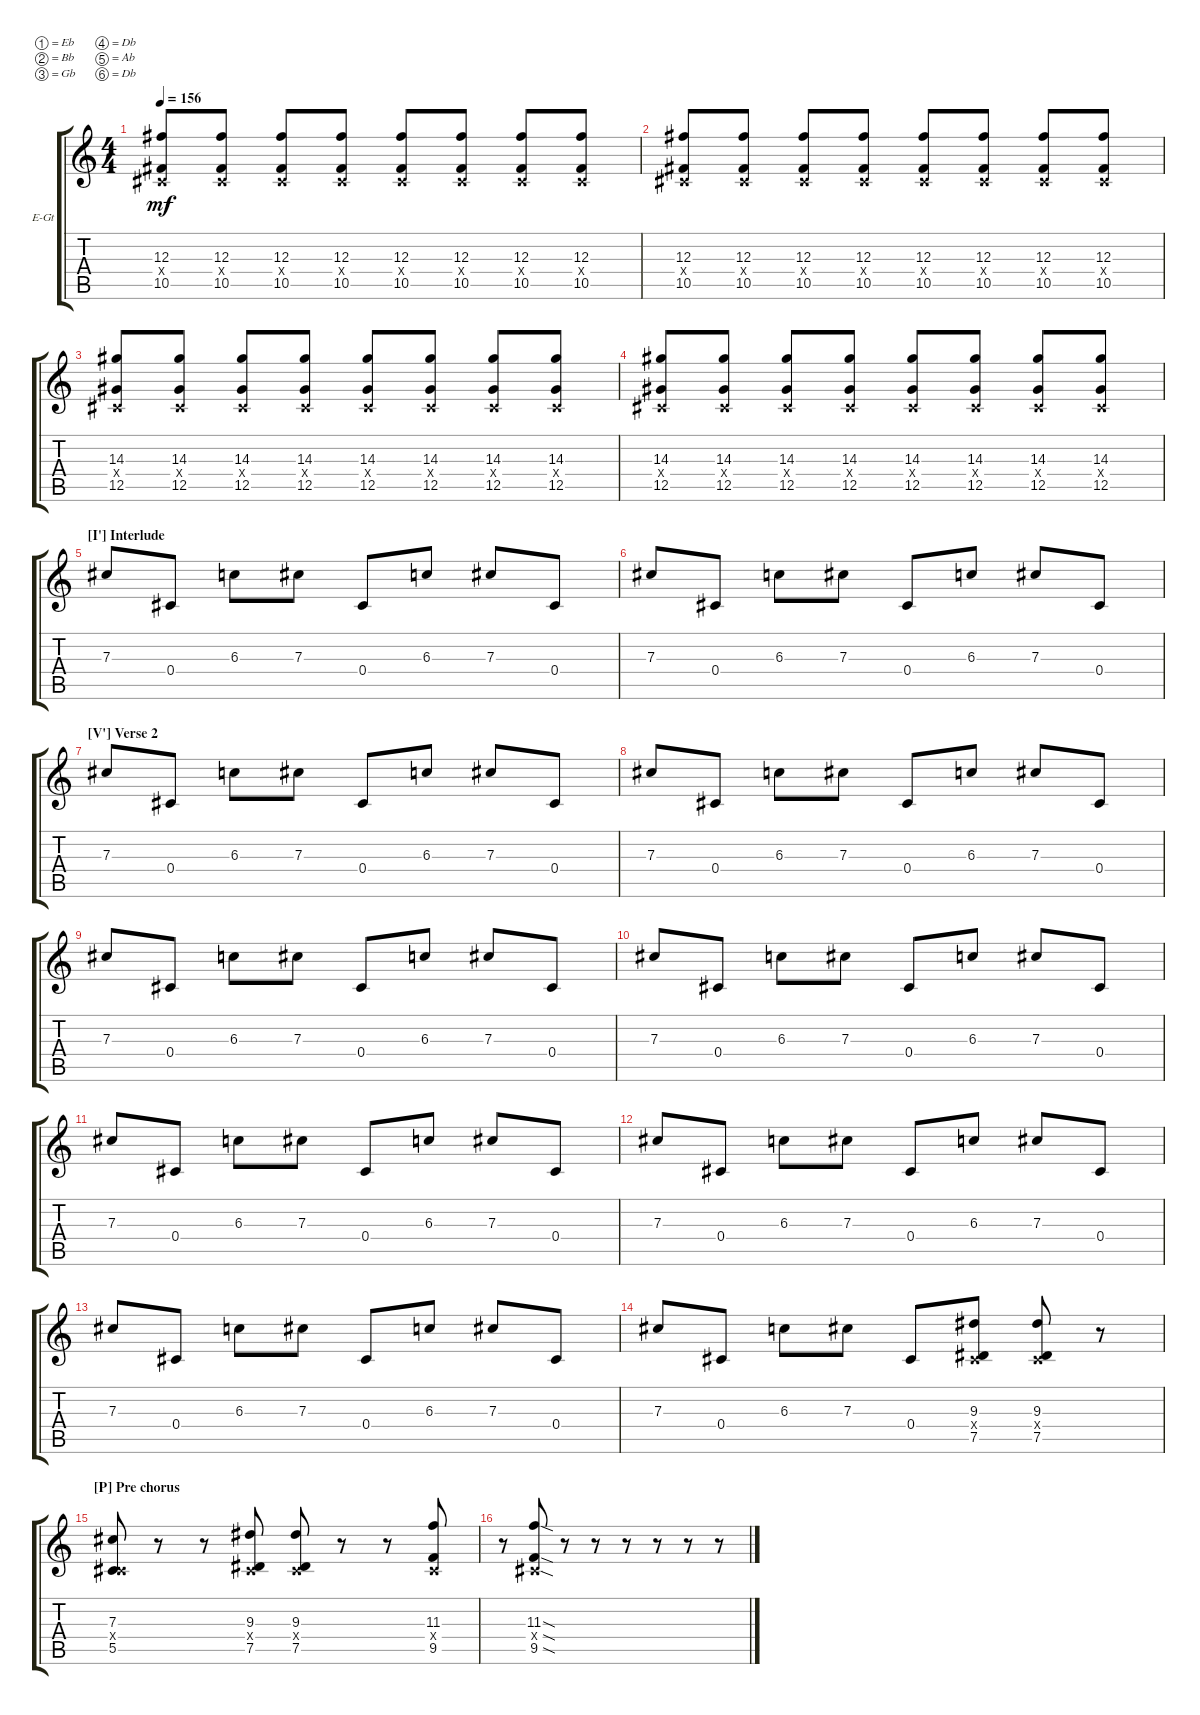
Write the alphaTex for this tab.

\defaultSystemsLayout 4
\bracketExtendMode groupsimilarinstruments
\firstSystemTrackNameOrientation horizontal
\otherSystemsTrackNameOrientation horizontal
\track ("Lead" "E-Gt") {instrument overdrivenguitar}
\staff {score tabs}
\tuning (Eb4 Bb3 Gb3 Db3 Ab2 Db2)
\ts (4 4)
\tempo 156
\clef g2
\ks c
(10.5 0.4{x} 12.3).8{dy mf} (10.5 0.4{x} 12.3).8 (10.5 0.4{x} 12.3).8 (10.5 0.4{x} 12.3).8 (10.5 0.4{x} 12.3).8 (10.5 0.4{x} 12.3).8 (10.5 0.4{x} 12.3).8 (10.5 0.4{x} 12.3).8 |
(10.5 0.4{x} 12.3).8 (10.5 0.4{x} 12.3).8 (10.5 0.4{x} 12.3).8 (10.5 0.4{x} 12.3).8 (10.5 0.4{x} 12.3).8 (10.5 0.4{x} 12.3).8 (10.5 0.4{x} 12.3).8 (10.5 0.4{x} 12.3).8 |
(12.5 0.4{x} 14.3).8 (12.5 0.4{x} 14.3).8 (12.5 0.4{x} 14.3).8 (12.5 0.4{x} 14.3).8 (12.5 0.4{x} 14.3).8 (12.5 0.4{x} 14.3).8 (12.5 0.4{x} 14.3).8 (12.5 0.4{x} 14.3).8 |
(12.5 0.4{x} 14.3).8 (12.5 0.4{x} 14.3).8 (12.5 0.4{x} 14.3).8 (12.5 0.4{x} 14.3).8 (12.5 0.4{x} 14.3).8 (12.5 0.4{x} 14.3).8 (12.5 0.4{x} 14.3).8 (12.5 0.4{x} 14.3).8 |
\section ("I'" "Interlude")
7.3.8 0.4.8 6.3.8 7.3.8 0.4.8 6.3.8 7.3.8 0.4.8 |
7.3.8 0.4.8 6.3.8 7.3.8 0.4.8 6.3.8 7.3.8 0.4.8 |
\section ("V'" "Verse 2")
7.3.8 0.4.8 6.3.8 7.3.8 0.4.8 6.3.8 7.3.8 0.4.8 |
7.3.8 0.4.8 6.3.8 7.3.8 0.4.8 6.3.8 7.3.8 0.4.8 |
7.3.8 0.4.8 6.3.8 7.3.8 0.4.8 6.3.8 7.3.8 0.4.8 |
7.3.8 0.4.8 6.3.8 7.3.8 0.4.8 6.3.8 7.3.8 0.4.8 |
7.3.8 0.4.8 6.3.8 7.3.8 0.4.8 6.3.8 7.3.8 0.4.8 |
7.3.8 0.4.8 6.3.8 7.3.8 0.4.8 6.3.8 7.3.8 0.4.8 |
7.3.8 0.4.8 6.3.8 7.3.8 0.4.8 6.3.8 7.3.8 0.4.8 |
7.3.8 0.4.8 6.3.8 7.3.8 0.4.8 (7.5 0.4{x} 9.3).8 (7.5 0.4{x} 9.3).8 r.8 |
\section ("P" "Pre chorus")
(5.5 0.4{x} 7.3).8 r.8 r.8 (7.5 0.4{x} 9.3).8 (7.5 0.4{x} 9.3).8 r.8 r.8 (9.5 0.4{x} 11.3).8 |
r.8 (9.5{sod} 0.4{sod x} 11.3{sod}).8 r.8 r.8 r.8 r.8 r.8 r.8
